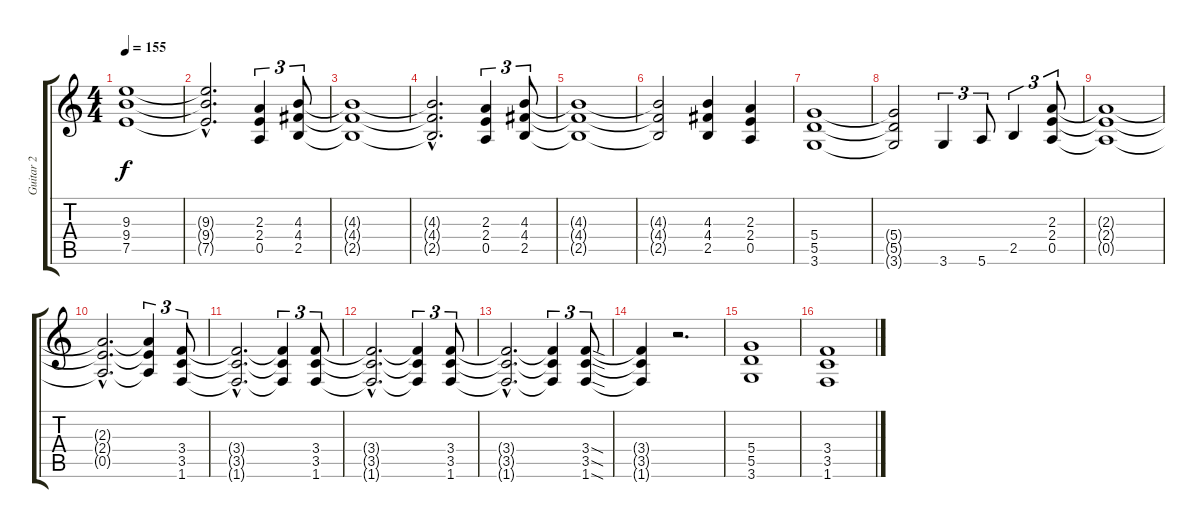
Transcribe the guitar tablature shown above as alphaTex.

\track ("Guitar 2" "Guitar 2") {instrument overdrivenguitar}
\staff {score tabs}
\tuning (E4 B3 G3 D3 A2 E2) {hide}
\ts (4 4)
\tempo 155
\clef g2
\ks c
(9.3{t} 9.4{t} 7.5{t}).1{dy f} |
(9.3{hac t} 9.4{hac t} 7.5{hac t}).2{d} (2.3 2.4 0.5).4{tu (3 2)} (4.3 4.4 2.5).8{tu (3 2)} |
(4.3{t} 4.4{t} 2.5{t}).1 |
(4.3{hac t} 4.4{hac t} 2.5{hac t}).2{d} (2.3 2.4 0.5).4{tu (3 2)} (4.3 4.4 2.5).8{tu (3 2)} |
(4.3{t} 4.4{t} 2.5{t}).1 |
(4.3{t} 4.4{t} 2.5{t}).2 (4.3 4.4 2.5).4 (2.3 2.4 0.5).4 |
(5.4 5.5 3.6).1 |
(5.4{t} 5.5{t} 3.6{t}).2 3.6.4{tu (3 2)} 5.6.8{tu (3 2)} 2.5.4{tu (3 2)} (2.3 2.4 0.5).8{tu (3 2)} |
(2.3{t} 2.4{t} 0.5{t}).1 |
(2.3{hac t} 2.4{hac t} 0.5{hac t}).2{d} (2.3{t} 2.4{t} 0.5{t}).4{tu (3 2)} (3.4 3.5 1.6).8{tu (3 2)} |
(3.4{hac t} 3.5{hac t} 1.6{hac t}).2{d} (3.4{t} 3.5{t} 1.6{t}).4{tu (3 2)} (3.4 3.5 1.6).8{tu (3 2)} |
(3.4{hac t} 3.5{hac t} 1.6{hac t}).2{d} (3.4{t} 3.5{t} 1.6{t}).4{tu (3 2)} (3.4 3.5 1.6).8{tu (3 2)} |
(3.4{hac t} 3.5{hac t} 1.6{hac t}).2{d} (3.4{t} 3.5{t} 1.6{t}).4{tu (3 2)} (3.4{sod} 3.5{sod} 1.6{sod}).8{tu (3 2)} |
(3.4{t} 3.5{t} 1.6{t}).4 r.2{d} |
(5.4 5.5 3.6).1 |
(3.4 3.5 1.6).1
